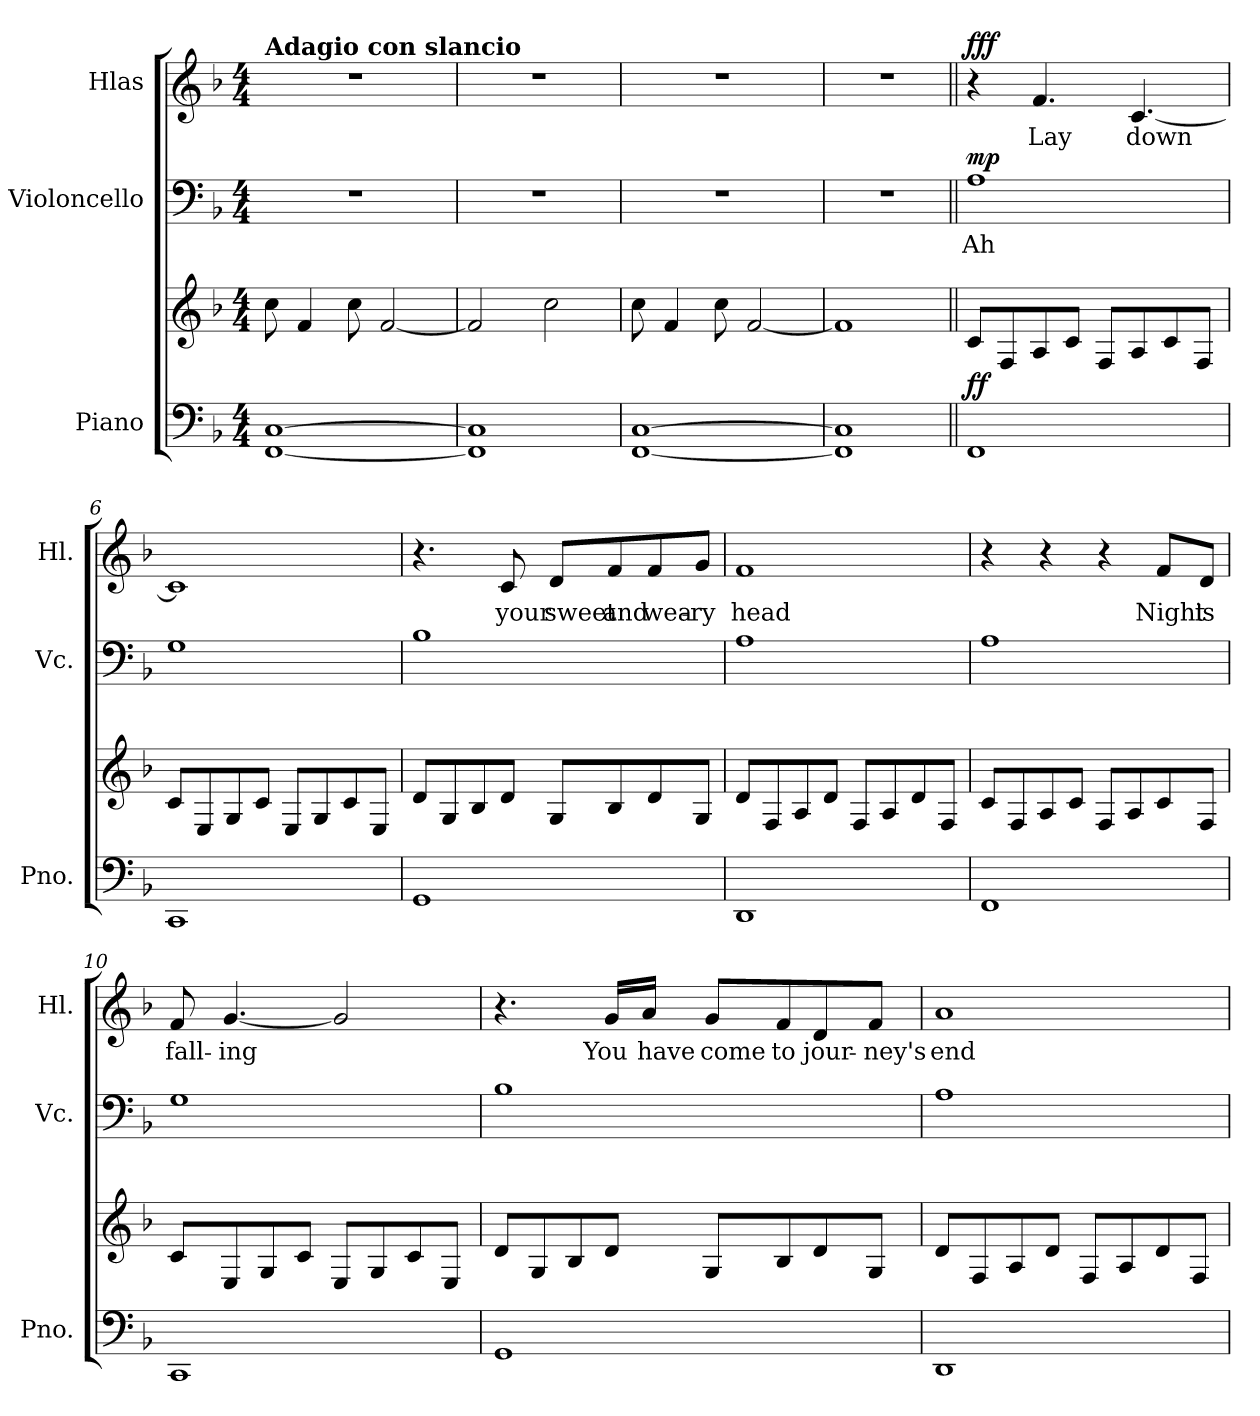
**kern	**kern	**dynam	**kern	**text	**dynam	**kern	**text	**dynam
*part3	*part3	*part3	*part2	*part2	*part2	*part1	*part1	*part1
*staff4	*staff3	*staff3/4	*staff2	*staff2	*staff2	*staff1	*staff1	*staff1
*I"Piano	*	*	*I"Violoncello	*	*	*I"Hlas	*	*
*I'Pno.	*	*	*I'Vc.	*	*	*I'Hl.	*	*
*clefF4	*clefG2	*	*clefF4	*	*	*clefG2	*	*
*k[b-]	*k[b-]	*	*k[b-]	*	*	*k[b-]	*	*
*M4/4	*M4/4	*	*M4/4	*	*	*M4/4	*	*
*MM80	*MM80	*	*MM80	*	*	*MM80	*	*
=1	=1	=1	=1	=1	=1	=1	=1	=1
!	!	!	!	!	!	!LO:TX:a:B:t=Adagio con slancio	!	!
[1FF [1C	8cc\	.	1r	.	.	1r	.	.
.	4f/	.	.	.	.	.	.	.
.	8cc\	.	.	.	.	.	.	.
.	[2f/	.	.	.	.	.	.	.
=2	=2	=2	=2	=2	=2	=2	=2	=2
1FF] 1C]	2f/]	.	1r	.	.	1r	.	.
.	2cc\	.	.	.	.	.	.	.
=3	=3	=3	=3	=3	=3	=3	=3	=3
[1FF [1C	8cc\	.	1r	.	.	1r	.	.
.	4f/	.	.	.	.	.	.	.
.	8cc\	.	.	.	.	.	.	.
.	[2f/	.	.	.	.	.	.	.
=4	=4	=4	=4	=4	=4	=4	=4	=4
1FF] 1C]	1f]	.	1r	.	.	1r	.	.
=5||	=5||	=5||	=5||	=5||	=5||	=5||	=5||	=5||
!	!	!LO:DY:b	!	!	!LO:DY:b	!	!	!LO:DY:b
1FF	8c/L	ff	1A	Ah	mp	4r	.	fff
.	8F/	.	.	.	.	.	.	.
.	8A/	.	.	.	.	4.f/	Lay	.
.	8c/J	.	.	.	.	.	.	.
.	8F/L	.	.	.	.	.	.	.
.	8A/	.	.	.	.	[4.c/	down	.
.	8c/	.	.	.	.	.	.	.
.	8F/J	.	.	.	.	.	.	.
!!LO:LB:g=z
=6	=6	=6	=6	=6	=6	=6	=6	=6
1CC	8c/L	.	1G	.	.	1c]	.	.
.	8E/	.	.	.	.	.	.	.
.	8G/	.	.	.	.	.	.	.
.	8c/J	.	.	.	.	.	.	.
.	8E/L	.	.	.	.	.	.	.
.	8G/	.	.	.	.	.	.	.
.	8c/	.	.	.	.	.	.	.
.	8E/J	.	.	.	.	.	.	.
=7	=7	=7	=7	=7	=7	=7	=7	=7
1GG	8d/L	.	1B-	.	.	4.r	.	.
.	8G/	.	.	.	.	.	.	.
.	8B-/	.	.	.	.	.	.	.
.	8d/J	.	.	.	.	8c/	your	.
.	8G/L	.	.	.	.	8d/L	sweet	.
.	8B-/	.	.	.	.	8f/	and	.
.	8d/	.	.	.	.	8f/	wea-	.
.	8G/J	.	.	.	.	8g/J	-ry	.
=8	=8	=8	=8	=8	=8	=8	=8	=8
1DD	8d/L	.	1A	.	.	1f	head	.
.	8F/	.	.	.	.	.	.	.
.	8A/	.	.	.	.	.	.	.
.	8d/J	.	.	.	.	.	.	.
.	8F/L	.	.	.	.	.	.	.
.	8A/	.	.	.	.	.	.	.
.	8d/	.	.	.	.	.	.	.
.	8F/J	.	.	.	.	.	.	.
!!LO:PB:g=z
=9	=9	=9	=9	=9	=9	=9	=9	=9
1FF	8c/L	.	1A	.	.	4r	.	.
.	8F/	.	.	.	.	.	.	.
.	8A/	.	.	.	.	4r	.	.
.	8c/J	.	.	.	.	.	.	.
.	8F/L	.	.	.	.	4r	.	.
.	8A/	.	.	.	.	.	.	.
.	8c/	.	.	.	.	8f/L	Night	.
.	8F/J	.	.	.	.	8d/J	is	.
=10	=10	=10	=10	=10	=10	=10	=10	=10
1CC	8c/L	.	1G	.	.	8f/	fall-	.
.	8E/	.	.	.	.	[4.g/	-ing	.
.	8G/	.	.	.	.	.	.	.
.	8c/J	.	.	.	.	.	.	.
.	8E/L	.	.	.	.	2g/]	.	.
.	8G/	.	.	.	.	.	.	.
.	8c/	.	.	.	.	.	.	.
.	8E/J	.	.	.	.	.	.	.
=11	=11	=11	=11	=11	=11	=11	=11	=11
1GG	8d/L	.	1B-	.	.	4.r	.	.
.	8G/	.	.	.	.	.	.	.
.	8B-/	.	.	.	.	.	.	.
.	8d/J	.	.	.	.	16g/LL	You	.
.	.	.	.	.	.	16a/JJ	have	.
.	8G/L	.	.	.	.	8g/L	come	.
.	8B-/	.	.	.	.	8f/	to	.
.	8d/	.	.	.	.	8d/	jour-	.
.	8G/J	.	.	.	.	8f/J	-ney's	.
!!LO:LB:g=z
=12	=12	=12	=12	=12	=12	=12	=12	=12
1DD	8d/L	.	1A	.	.	1a	end	.
.	8F/	.	.	.	.	.	.	.
.	8A/	.	.	.	.	.	.	.
.	8d/J	.	.	.	.	.	.	.
.	8F/L	.	.	.	.	.	.	.
.	8A/	.	.	.	.	.	.	.
.	8d/	.	.	.	.	.	.	.
.	8F/J	.	.	.	.	.	.	.
=	=	=	=	=	=	=	=	=
*-	*-	*-	*-	*-	*-	*-	*-	*-
